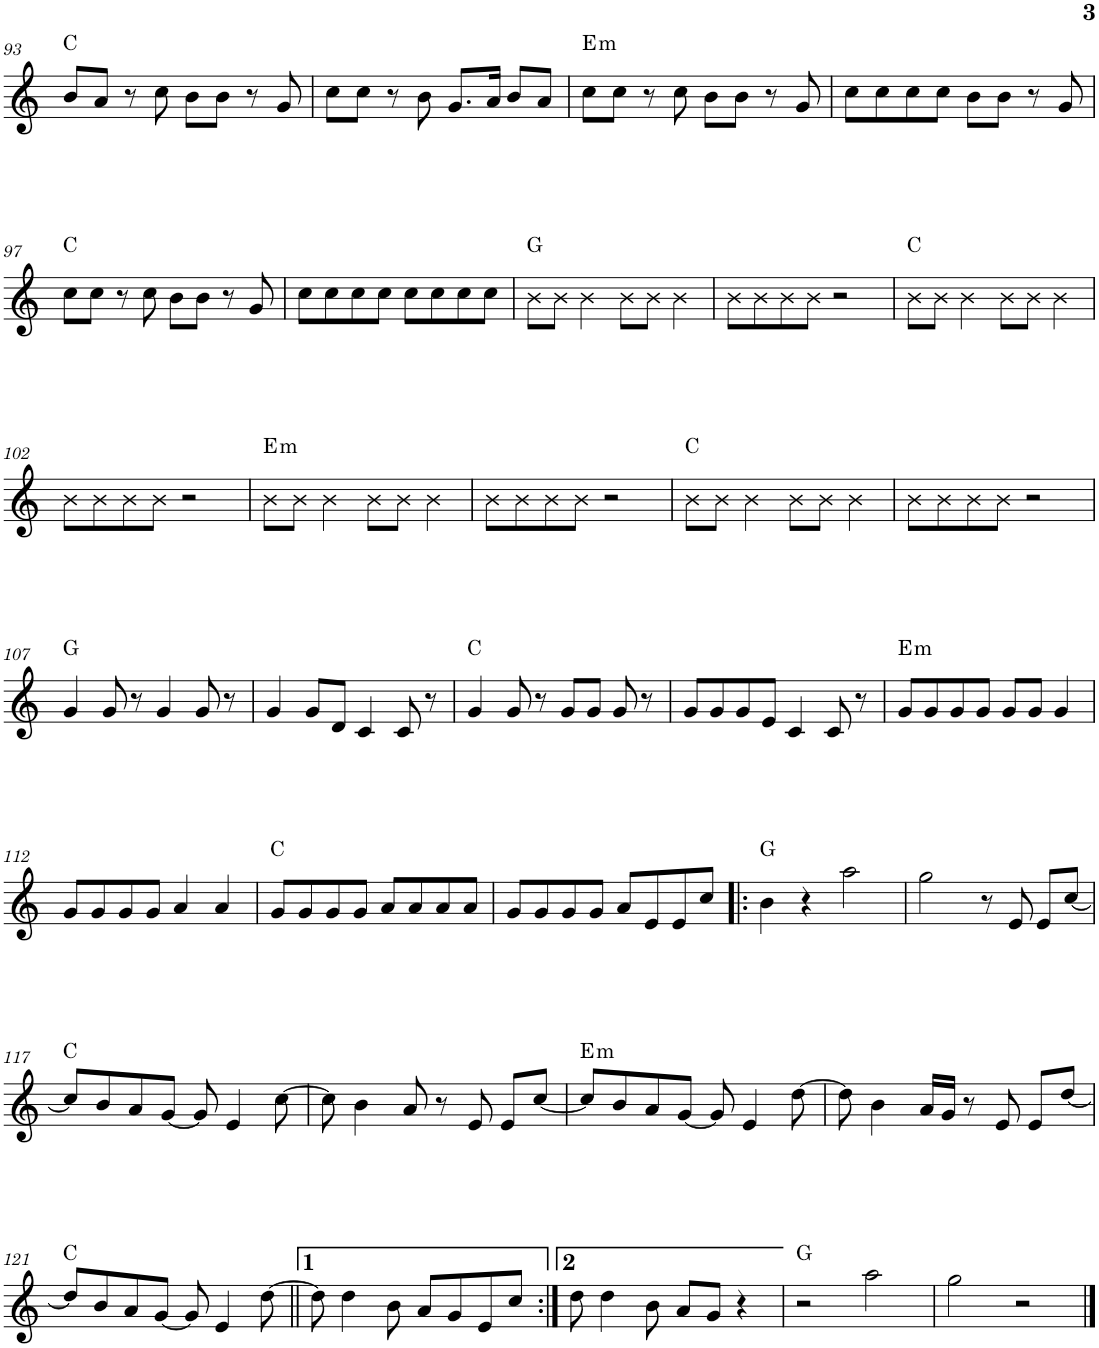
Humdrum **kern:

**kern	**harte
*part1	*part1
*staff1	*
*I"P1	*
!!LO:PB:g=z
*clefG2	*
*k[]	*
*M4/4	*
=93	=93
8b/L	C:maj
8a/J	.
8r	.
8cc\	.
8b\L	.
8b\J	.
8r	.
8g/	.
=94	=94
8cc\L	.
8cc\J	.
8r	.
8b\	.
8.g/L	.
16a/Jk	.
8b/L	.
8a/J	.
=95	=95
!	!LO:H:kt=m
8cc\L	E:min
8cc\J	.
8r	.
8cc\	.
8b\L	.
8b\J	.
8r	.
8g/	.
=96	=96
8cc\L	.
8cc\	.
8cc\	.
8cc\J	.
8b\L	.
8b\J	.
8r	.
8g/	.
!!LO:LB:g=z
=97	=97
8cc\L	C:maj
8cc\J	.
8r	.
8cc\	.
8b\L	.
8b\J	.
8r	.
8g/	.
=98	=98
8cc\L	.
8cc\	.
8cc\	.
8cc\J	.
8cc\L	.
8cc\	.
8cc\	.
8cc\J	.
=99	=99
8b\L	G:maj
8b\J	.
4b\	.
8b\L	.
8b\J	.
4b\	.
=100	=100
8b\L	.
8b\	.
8b\	.
8b\J	.
2r	.
=101	=101
8b\L	C:maj
8b\J	.
4b\	.
8b\L	.
8b\J	.
4b\	.
!!LO:LB:g=z
=102	=102
8b\L	.
8b\	.
8b\	.
8b\J	.
2r	.
=103	=103
!	!LO:H:kt=m
8b\L	E:min
8b\J	.
4b\	.
8b\L	.
8b\J	.
4b\	.
=104	=104
8b\L	.
8b\	.
8b\	.
8b\J	.
2r	.
=105	=105
8b\L	C:maj
8b\J	.
4b\	.
8b\L	.
8b\J	.
4b\	.
=106	=106
8b\L	.
8b\	.
8b\	.
8b\J	.
2r	.
!!LO:LB:g=z
=107	=107
4g/	G:maj
8g/	.
8r	.
4g/	.
8g/	.
8r	.
=108	=108
4g/	.
8g/L	.
8d/J	.
4c/	.
8c/	.
8r	.
=109	=109
4g/	C:maj
8g/	.
8r	.
8g/L	.
8g/J	.
8g/	.
8r	.
=110	=110
8g/L	.
8g/	.
8g/	.
8e/J	.
4c/	.
8c/	.
8r	.
=111	=111
!	!LO:H:kt=m
8g/L	E:min
8g/	.
8g/	.
8g/J	.
8g/L	.
8g/J	.
4g/	.
!!LO:LB:g=z
=112	=112
8g/L	.
8g/	.
8g/	.
8g/J	.
4a/	.
4a/	.
=113	=113
8g/L	C:maj
8g/	.
8g/	.
8g/J	.
8a/L	.
8a/	.
8a/	.
8a/J	.
=114	=114
8g/L	.
8g/	.
8g/	.
8g/J	.
8a/L	.
8e/	.
8e/	.
8cc/J	.
=115!|:	=115!|:
4b\	G:maj
4r	.
2aa\	.
=116	=116
2gg\	.
8r	.
8e/	.
8e/L	.
[<8cc/J	.
!!LO:LB:g=z
=117	=117
8cc/L]	C:maj
8b/	.
8a/	.
[<8g/J	.
8g/]	.
4e/	.
[>8cc\	.
=118	=118
8cc\]	.
4b\	.
8a/	.
8r	.
8e/	.
8e/L	.
[<8cc/J	.
=119	=119
!	!LO:H:kt=m
8cc/L]	E:min
8b/	.
8a/	.
[<8g/J	.
8g/]	.
4e/	.
[>8dd\	.
=120	=120
8dd\]	.
4b\	.
16a/LL	.
16g/JJ	.
8r	.
8e/	.
8e/L	.
[<8dd/J	.
!!LO:LB:g=z
=121	=121
8dd/L]	C:maj
8b/	.
8a/	.
[<8g/J	.
8g/]	.
4e/	.
[>8dd\	.
=122||	=122||
8dd\]	.
4dd\	.
8b\	.
8a/L	.
8g/	.
8e/	.
8cc/J	.
=123:|!	=123:|!
8dd\	.
4dd\	.
8b\	.
8a/L	.
8g/J	.
4r	.
=124	=124
2r	G:maj
2aa\	.
=125	=125
2gg\	.
2r	.
==	==
*-	*-
